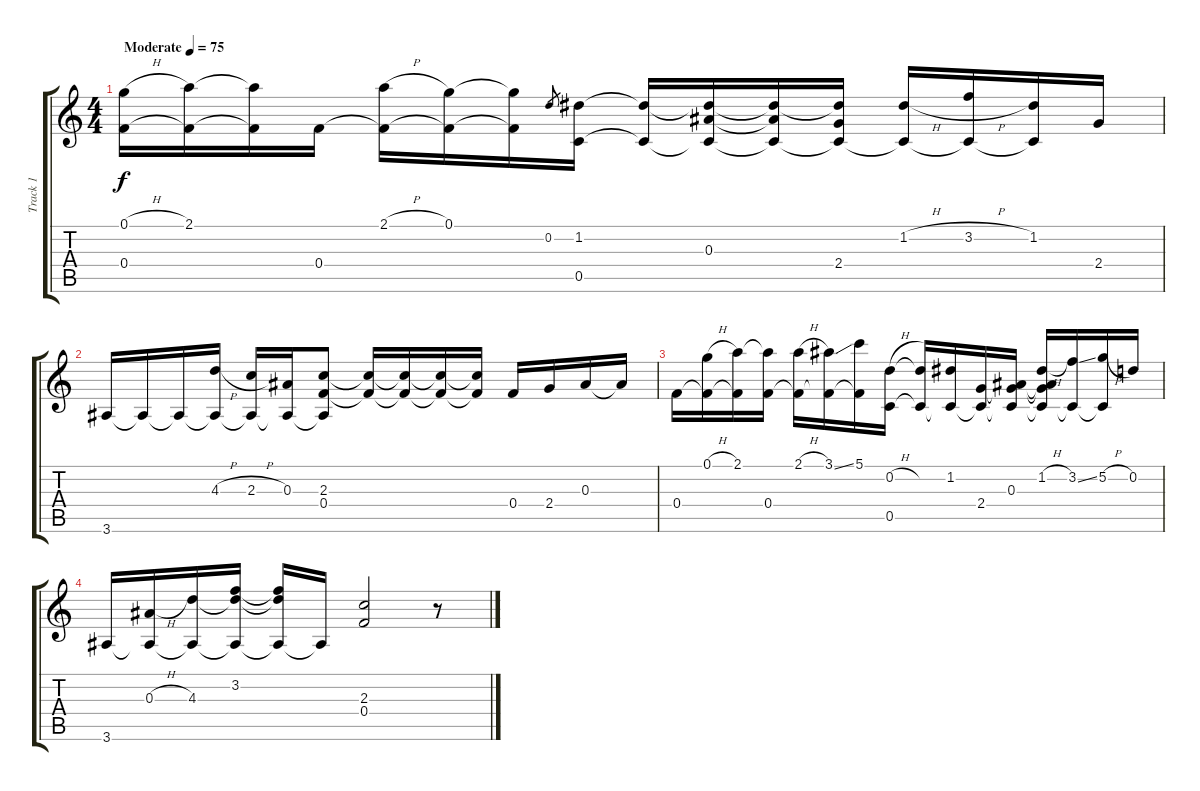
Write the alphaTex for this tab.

\track ("Track 1" "Track 1") {instrument acousticguitarsteel}
\staff {score tabs}
\tuning (G4 D4 Bb3 F3 C3 G2) {hide}
\ts (4 4)
\tempo (75 "Moderate")
\clef g2
\ks c
(0.1{h} 0.4).16{dy f instrument acousticguitarsteel} (2.1 0.4{t}).16 (2.1{t} 0.4{t}).16 0.4.16 (2.1{h} 0.4{t}).16 (0.1 0.4{t}).16 (0.1{t} 0.4{t}).16 0.2.8{gr} (1.2 0.5).16 (1.2{t} 0.5{t}).16 (1.2{t} 0.3 0.5{t}).16 (1.2{t} 0.3{t} 0.5{t}).16 (1.2{t} 2.4 0.5{t}).16 (1.2{h} 0.5{t}).16 (3.2{h} 0.5{t}).16 (1.2 0.5{t}).16 2.4.16 |
3.6.16 3.6{t}.16 3.6{t}.16 (4.3{h} 3.6{t}).16 (2.3{h} 3.6{t}).16 (0.3 3.6{t}).16 (2.3 0.4 3.6{t}).8 (2.3{t} 0.4{t}).16 (2.3{t} 0.4{t}).16 (2.3{t} 0.4{t}).16 (2.3{t} 0.4{t}).16 0.4.16 2.4.16 0.3.16 0.3{t}.16 |
0.4.16 (0.1{h} 0.4{t}).16 (2.1 0.4{t}).16 (2.1{t} 0.4).16 (2.1{h} 0.4{t}).16 (3.1{ss} 0.4{t}).16 (5.1 0.4{t}).16 (0.2{h} 0.5).16 (0.2{t} 0.5{t}).16 (1.2 0.5{t}).16 (2.4 0.5{t}).16 (0.3 2.4{t} 0.5{t}).16 (1.2{h} 0.3{t} 2.4{t} 0.5{t}).16 (3.2{ss} 0.5{t}).16 (5.2{h} 0.5{t}).16 0.2.16 |
3.6.16 (0.3{h} 3.6{t}).16 (4.3 3.6{t}).16 (3.2 4.3{t} 3.6{t}).16 (3.2{t} 4.3{t} 3.6{t}).16 3.6{t}.16 (2.3 0.4).2 r.8
